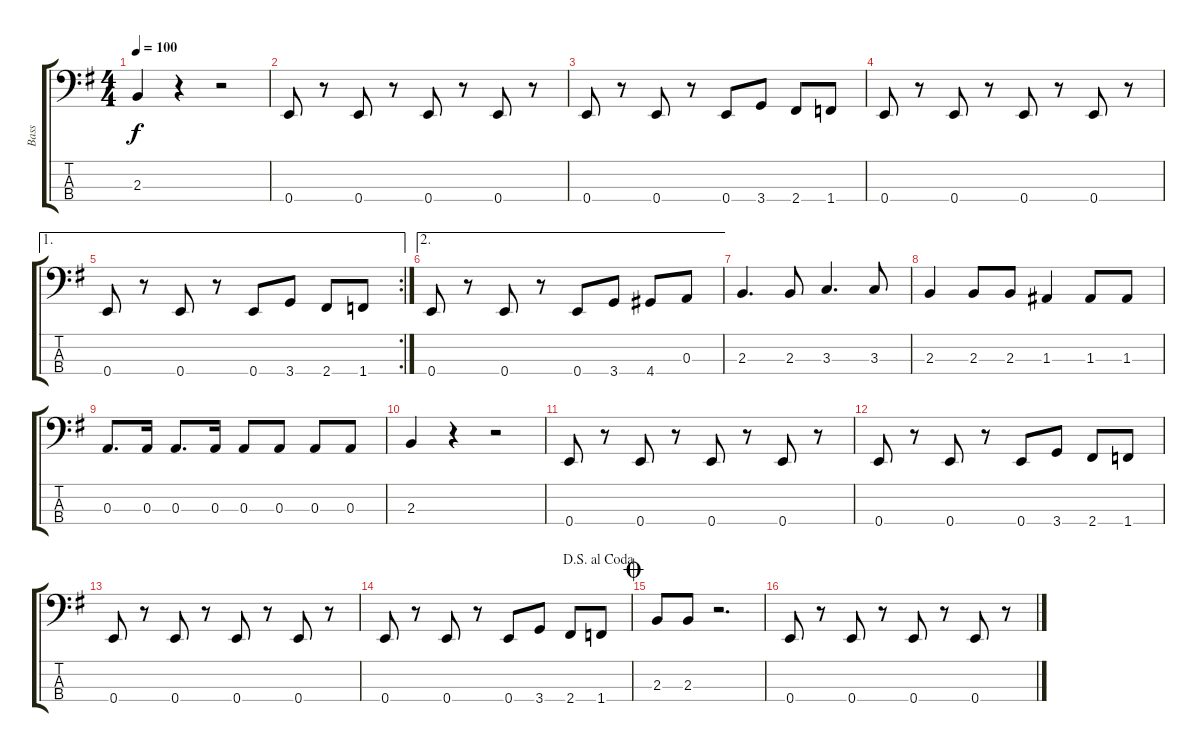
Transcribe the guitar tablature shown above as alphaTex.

\track ("Bass" "Bass") {instrument electricbassfinger}
\staff {score tabs}
\tuning (G2 D2 A1 E1) {hide}
\ts (4 4)
\tempo 100
\clef f4
\ks eminor
2.3.4{dy f} r.4 r.2 |
0.4.8 r.8 0.4.8 r.8 0.4.8 r.8 0.4.8 r.8 |
0.4.8 r.8 0.4.8 r.8 0.4.8 3.4.8 2.4.8 1.4.8 |
0.4.8 r.8 0.4.8 r.8 0.4.8 r.8 0.4.8 r.8 |
\ae 1
\rc 2
0.4.8 r.8 0.4.8 r.8 0.4.8 3.4.8 2.4.8 1.4.8 |
\ae 2
0.4.8 r.8 0.4.8 r.8 0.4.8 3.4.8 4.4.8 0.3.8 |
2.3.4{d} 2.3.8 3.3.4{d} 3.3.8 |
2.3.4 2.3.8 2.3.8 1.3.4 1.3.8 1.3.8 |
0.3.8{d} 0.3.16 0.3.8{d} 0.3.16 0.3.8 0.3.8 0.3.8 0.3.8 |
2.3.4 r.4 r.2 |
0.4.8 r.8 0.4.8 r.8 0.4.8 r.8 0.4.8 r.8 |
0.4.8 r.8 0.4.8 r.8 0.4.8 3.4.8 2.4.8 1.4.8 |
0.4.8 r.8 0.4.8 r.8 0.4.8 r.8 0.4.8 r.8 |
\jump dalsegnoalcoda
0.4.8 r.8 0.4.8 r.8 0.4.8 3.4.8 2.4.8 1.4.8 |
\jump coda
2.3.8 2.3.8 r.2{d} |
0.4.8 r.8 0.4.8 r.8 0.4.8 r.8 0.4.8 r.8
